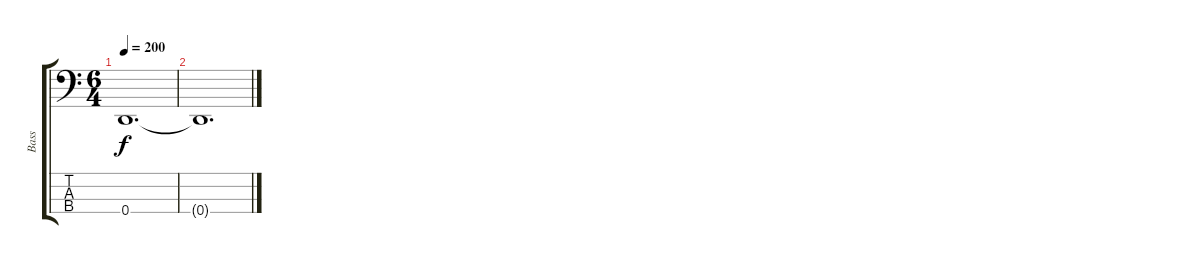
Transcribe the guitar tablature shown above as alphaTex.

\track ("Bass" "Bass") {instrument electricbasspick}
\staff {score tabs}
\tuning (G2 D2 A1 D1) {hide}
\ts (6 4)
\tempo 200
\clef f4
\ks c
0.4{t}.1{d dy f} |
0.4{t}.1{d}
